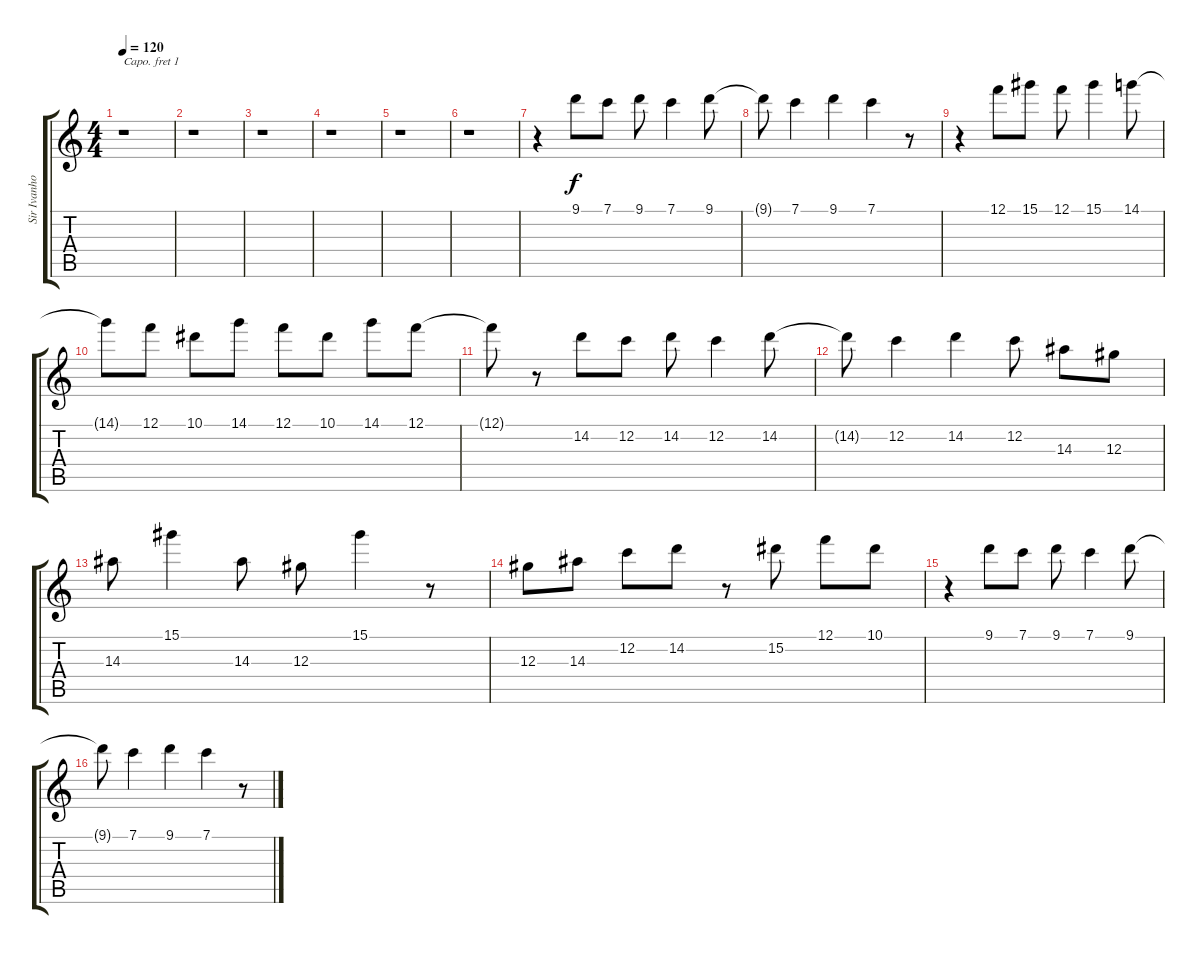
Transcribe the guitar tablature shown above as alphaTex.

\track ("Sir Ivanhoe" "Sir Ivanho") {instrument acousticguitarsteel}
\staff {score tabs}
\capo 1
\tuning (E4 B3 G3 D3 A2 E2) {hide}
\ts (4 4)
\tempo 120
\clef g2
\ks c
r.1{dy fff} |
r.1 |
r.1 |
r.1 |
r.1 |
r.1 |
r.4 9.1.8{dy f} 7.1.8 9.1.8 7.1.4 9.1.8 |
9.1{t}.8 7.1.4 9.1.4 7.1.4 r.8 |
r.4 12.1.8 15.1.8 12.1.8 15.1.4 14.1.8 |
14.1{t}.8 12.1.8 10.1.8 14.1.8 12.1.8 10.1.8 14.1.8 12.1.8 |
12.1{t}.8 r.8 14.2.8 12.2.8 14.2.8 12.2.4 14.2.8 |
14.2{t}.8 12.2.4 14.2.4 12.2.8 14.3.8 12.3.8 |
14.3.8 15.1.4 14.3.8 12.3.8 15.1.4 r.8 |
12.3.8 14.3.8 12.2.8 14.2.8 r.8 15.2.8 12.1.8 10.1.8 |
r.4 9.1.8{volume 12} 7.1.8 9.1.8 7.1.4 9.1.8 |
9.1{t}.8 7.1.4 9.1.4 7.1.4 r.8
